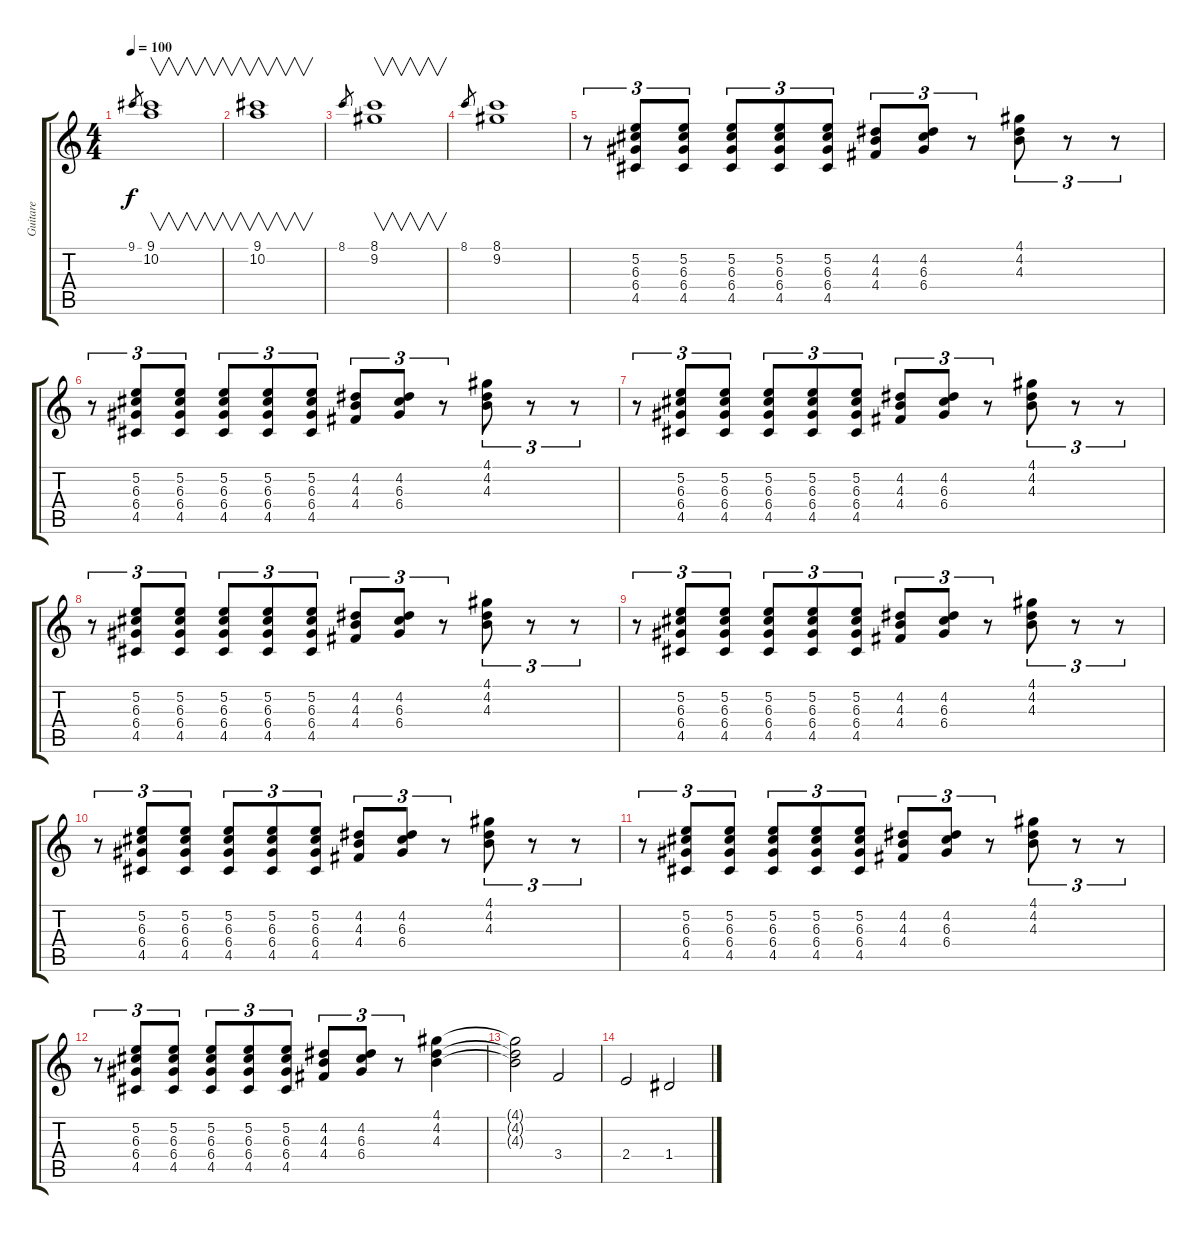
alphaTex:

\track ("Guitare" "Guitare") {instrument overdrivenguitar}
\staff {score tabs}
\tuning (E4 B3 G3 D3 A2 E2) {hide}
\ts (4 4)
\tempo 100
\clef g2
\ks c
9.1.8{gr dy f} (9.1 10.2).1{v} |
(9.1 10.2).1{v} |
8.1.8{gr} (8.1 9.2).1{v} |
8.1.8{gr} (8.1 9.2).1 |
r.8{tu (3 2)} (5.2 6.3 6.4 4.5).8{tu (3 2)} (5.2 6.3 6.4 4.5).8{tu (3 2)} (5.2 6.3 6.4 4.5).8{tu (3 2)} (5.2 6.3 6.4 4.5).8{tu (3 2)} (5.2 6.3 6.4 4.5).8{tu (3 2)} (4.2 4.3 4.4).8{tu (3 2)} (4.2 6.3 6.4).8{tu (3 2)} r.8{tu (3 2)} (4.1 4.2 4.3).8{tu (3 2)} r.8{tu (3 2)} r.8{tu (3 2)} |
r.8{tu (3 2)} (5.2 6.3 6.4 4.5).8{tu (3 2)} (5.2 6.3 6.4 4.5).8{tu (3 2)} (5.2 6.3 6.4 4.5).8{tu (3 2)} (5.2 6.3 6.4 4.5).8{tu (3 2)} (5.2 6.3 6.4 4.5).8{tu (3 2)} (4.2 4.3 4.4).8{tu (3 2)} (4.2 6.3 6.4).8{tu (3 2)} r.8{tu (3 2)} (4.1 4.2 4.3).8{tu (3 2)} r.8{tu (3 2)} r.8{tu (3 2)} |
r.8{tu (3 2)} (5.2 6.3 6.4 4.5).8{tu (3 2)} (5.2 6.3 6.4 4.5).8{tu (3 2)} (5.2 6.3 6.4 4.5).8{tu (3 2)} (5.2 6.3 6.4 4.5).8{tu (3 2)} (5.2 6.3 6.4 4.5).8{tu (3 2)} (4.2 4.3 4.4).8{tu (3 2)} (4.2 6.3 6.4).8{tu (3 2)} r.8{tu (3 2)} (4.1 4.2 4.3).8{tu (3 2)} r.8{tu (3 2)} r.8{tu (3 2)} |
r.8{tu (3 2)} (5.2 6.3 6.4 4.5).8{tu (3 2)} (5.2 6.3 6.4 4.5).8{tu (3 2)} (5.2 6.3 6.4 4.5).8{tu (3 2)} (5.2 6.3 6.4 4.5).8{tu (3 2)} (5.2 6.3 6.4 4.5).8{tu (3 2)} (4.2 4.3 4.4).8{tu (3 2)} (4.2 6.3 6.4).8{tu (3 2)} r.8{tu (3 2)} (4.1 4.2 4.3).8{tu (3 2)} r.8{tu (3 2)} r.8{tu (3 2)} |
r.8{tu (3 2)} (5.2 6.3 6.4 4.5).8{tu (3 2)} (5.2 6.3 6.4 4.5).8{tu (3 2)} (5.2 6.3 6.4 4.5).8{tu (3 2)} (5.2 6.3 6.4 4.5).8{tu (3 2)} (5.2 6.3 6.4 4.5).8{tu (3 2)} (4.2 4.3 4.4).8{tu (3 2)} (4.2 6.3 6.4).8{tu (3 2)} r.8{tu (3 2)} (4.1 4.2 4.3).8{tu (3 2)} r.8{tu (3 2)} r.8{tu (3 2)} |
r.8{tu (3 2)} (5.2 6.3 6.4 4.5).8{tu (3 2)} (5.2 6.3 6.4 4.5).8{tu (3 2)} (5.2 6.3 6.4 4.5).8{tu (3 2)} (5.2 6.3 6.4 4.5).8{tu (3 2)} (5.2 6.3 6.4 4.5).8{tu (3 2)} (4.2 4.3 4.4).8{tu (3 2)} (4.2 6.3 6.4).8{tu (3 2)} r.8{tu (3 2)} (4.1 4.2 4.3).8{tu (3 2)} r.8{tu (3 2)} r.8{tu (3 2)} |
r.8{tu (3 2)} (5.2 6.3 6.4 4.5).8{tu (3 2)} (5.2 6.3 6.4 4.5).8{tu (3 2)} (5.2 6.3 6.4 4.5).8{tu (3 2)} (5.2 6.3 6.4 4.5).8{tu (3 2)} (5.2 6.3 6.4 4.5).8{tu (3 2)} (4.2 4.3 4.4).8{tu (3 2)} (4.2 6.3 6.4).8{tu (3 2)} r.8{tu (3 2)} (4.1 4.2 4.3).8{tu (3 2)} r.8{tu (3 2)} r.8{tu (3 2)} |
r.8{tu (3 2)} (5.2 6.3 6.4 4.5).8{tu (3 2)} (5.2 6.3 6.4 4.5).8{tu (3 2)} (5.2 6.3 6.4 4.5).8{tu (3 2)} (5.2 6.3 6.4 4.5).8{tu (3 2)} (5.2 6.3 6.4 4.5).8{tu (3 2)} (4.2 4.3 4.4).8{tu (3 2)} (4.2 6.3 6.4).8{tu (3 2)} r.8{tu (3 2)} (4.1 4.2 4.3).4 |
(4.1{t} 4.2{t} 4.3{t}).2 3.4.2 |
2.4.2 1.4.2
